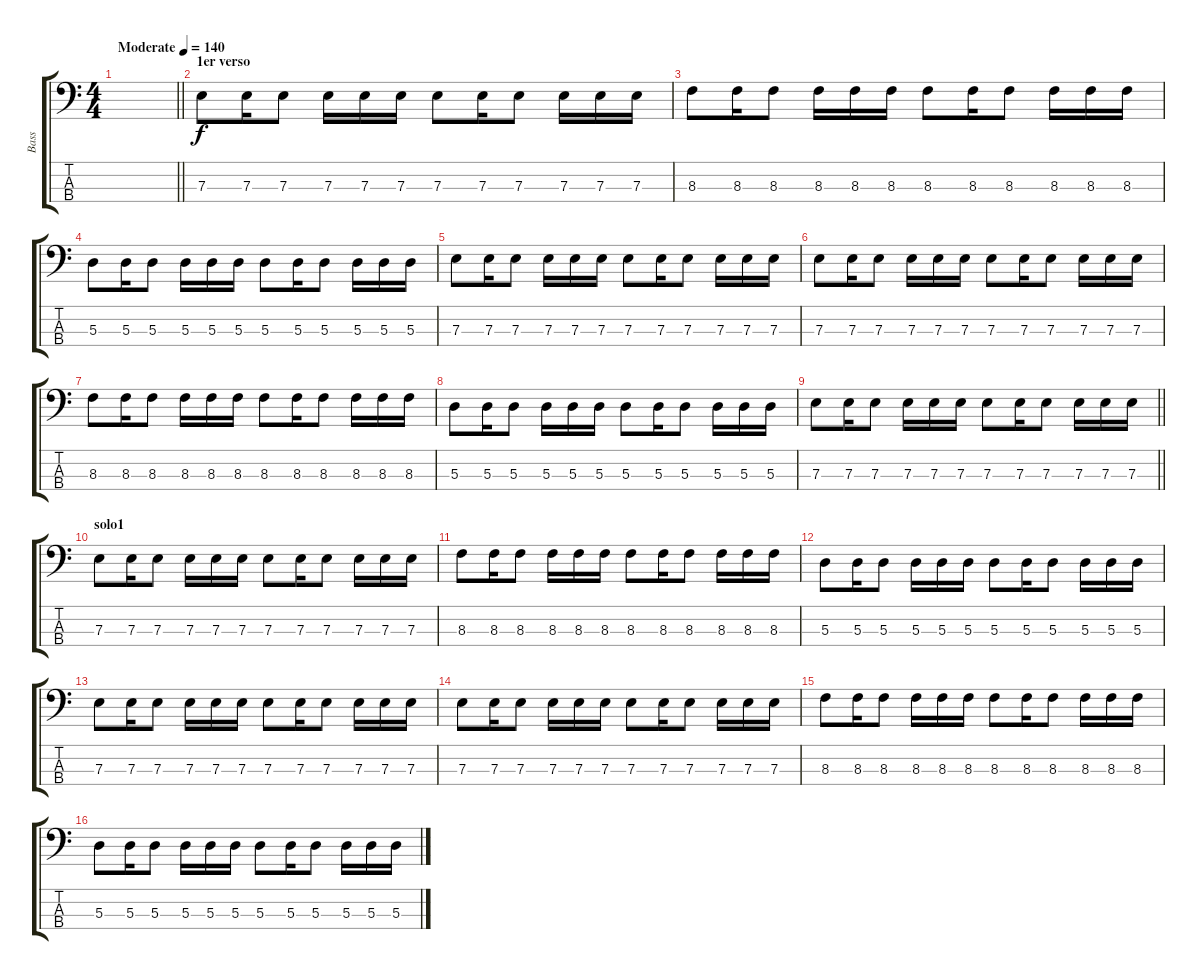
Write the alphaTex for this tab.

\track ("Bass" "Bass") {instrument electricbassfinger}
\staff {score tabs}
\tuning (G2 D2 A1 E1) {hide}
\ts (4 4)
\tempo (140 "Moderate")
\clef f4
\barLineRight lightlight
\ks c
|
\section ("" "1er verso")
7.3.8 7.3.16 7.3.8 7.3.16 7.3.16 7.3.16 7.3.8 7.3.16 7.3.8 7.3.16 7.3.16 7.3.16 |
8.3.8 8.3.16 8.3.8 8.3.16 8.3.16 8.3.16 8.3.8 8.3.16 8.3.8 8.3.16 8.3.16 8.3.16 |
5.3.8 5.3.16 5.3.8 5.3.16 5.3.16 5.3.16 5.3.8 5.3.16 5.3.8 5.3.16 5.3.16 5.3.16 |
7.3.8 7.3.16 7.3.8 7.3.16 7.3.16 7.3.16 7.3.8 7.3.16 7.3.8 7.3.16 7.3.16 7.3.16 |
7.3.8 7.3.16 7.3.8 7.3.16 7.3.16 7.3.16 7.3.8 7.3.16 7.3.8 7.3.16 7.3.16 7.3.16 |
8.3.8 8.3.16 8.3.8 8.3.16 8.3.16 8.3.16 8.3.8 8.3.16 8.3.8 8.3.16 8.3.16 8.3.16 |
5.3.8 5.3.16 5.3.8 5.3.16 5.3.16 5.3.16 5.3.8 5.3.16 5.3.8 5.3.16 5.3.16 5.3.16 |
\barLineRight lightlight
7.3.8 7.3.16 7.3.8 7.3.16 7.3.16 7.3.16 7.3.8 7.3.16 7.3.8 7.3.16 7.3.16 7.3.16 |
\section ("" "solo1")
7.3.8 7.3.16 7.3.8 7.3.16 7.3.16 7.3.16 7.3.8 7.3.16 7.3.8 7.3.16 7.3.16 7.3.16 |
8.3.8 8.3.16 8.3.8 8.3.16 8.3.16 8.3.16 8.3.8 8.3.16 8.3.8 8.3.16 8.3.16 8.3.16 |
5.3.8 5.3.16 5.3.8 5.3.16 5.3.16 5.3.16 5.3.8 5.3.16 5.3.8 5.3.16 5.3.16 5.3.16 |
7.3.8 7.3.16 7.3.8 7.3.16 7.3.16 7.3.16 7.3.8 7.3.16 7.3.8 7.3.16 7.3.16 7.3.16 |
7.3.8 7.3.16 7.3.8 7.3.16 7.3.16 7.3.16 7.3.8 7.3.16 7.3.8 7.3.16 7.3.16 7.3.16 |
8.3.8 8.3.16 8.3.8 8.3.16 8.3.16 8.3.16 8.3.8 8.3.16 8.3.8 8.3.16 8.3.16 8.3.16 |
5.3.8 5.3.16 5.3.8 5.3.16 5.3.16 5.3.16 5.3.8 5.3.16 5.3.8 5.3.16 5.3.16 5.3.16
